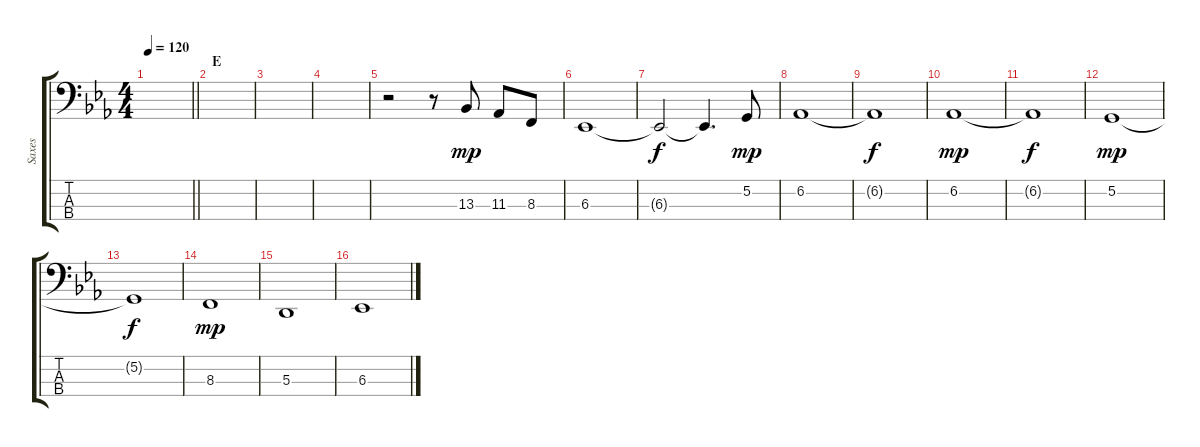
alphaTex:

\track ("Saxes" "Saxes") {instrument altosax}
\staff {score tabs}
\tuning (G2 D2 A1 E1) {hide}
\ts (4 4)
\tempo 120
\clef f4
\barLineRight lightlight
\ks eb
|
\section ("" "E")
|
|
|
r.2 r.8 13.3.8{dy mp} 11.3.8 8.3.8 |
6.3.1 |
6.3{t}.2{dy f} 6.3{t}.4{d} 5.2.8{dy mp} |
6.2.1 |
6.2{t}.1{dy f} |
6.2.1{dy mp} |
6.2{t}.1{dy f} |
5.2.1{dy mp} |
5.2{t}.1{dy f} |
8.3.1{dy mp} |
5.3.1 |
6.3.1
